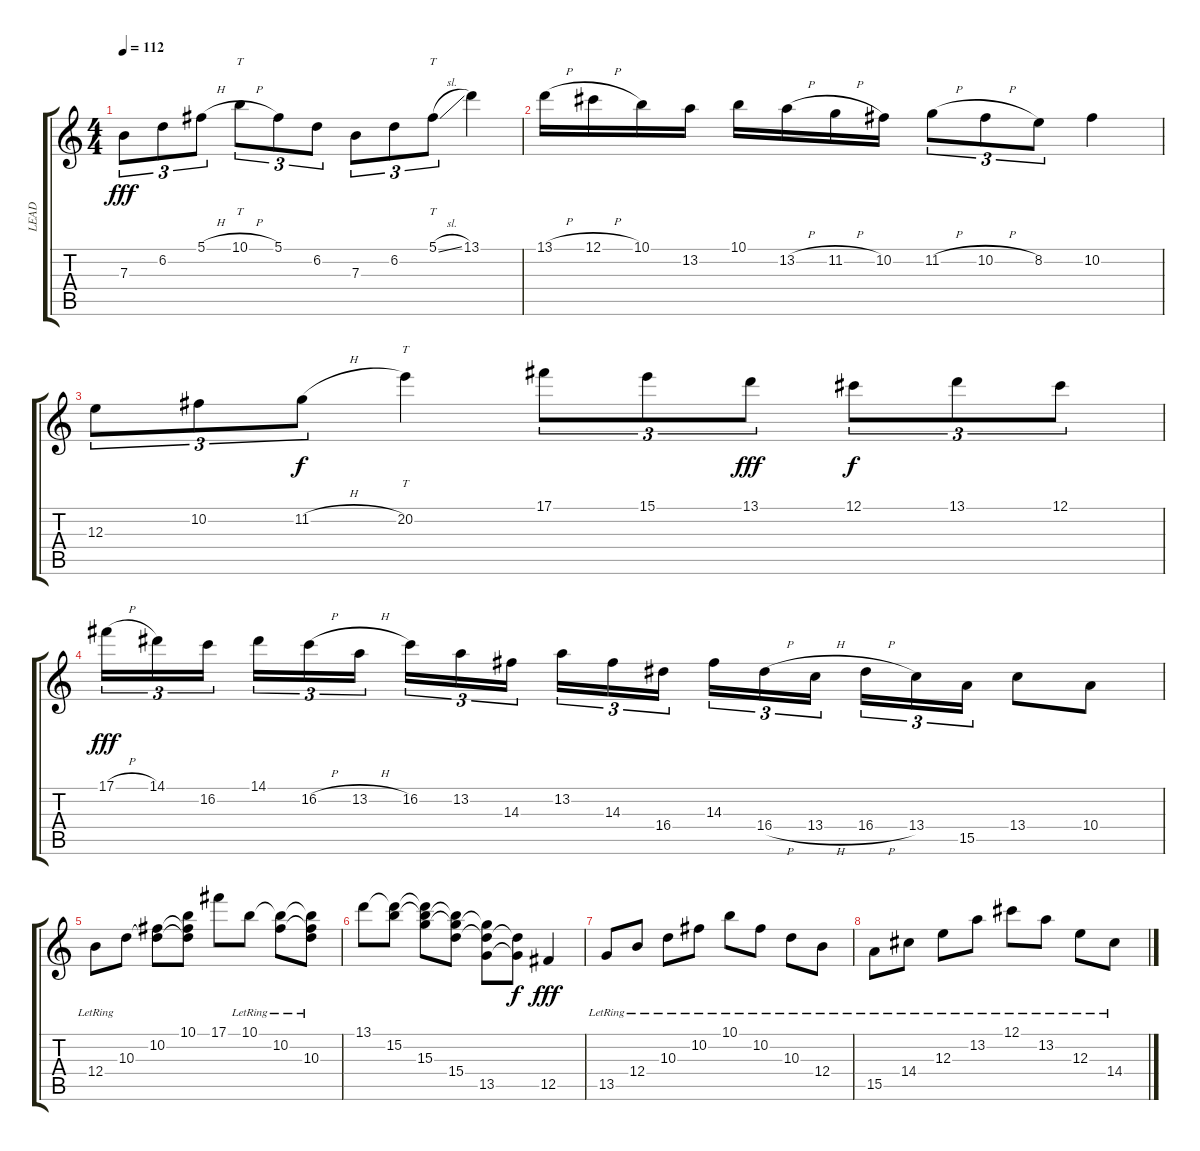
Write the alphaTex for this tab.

\track ("LEAD" "LEAD") {instrument distortionguitar}
\staff {score tabs}
\tuning (Db4 Ab3 E3 B2 Gb2 B1) {hide}
\ts (4 4)
\tempo 112
\clef g2
\ks c
7.3.8{tu (3 2) dy fff} 6.2.8{tu (3 2)} 5.1{h}.8{tu (3 2)} 10.1{h}.8{tt tu (3 2)} 5.1.8{tu (3 2)} 6.2.8{tu (3 2)} 7.3.8{tu (3 2)} 6.2.8{tu (3 2)} 5.1{sl}.8{tt tu (3 2)} 13.1.4 |
13.1{h}.16 12.1{h}.16 10.1.16 13.2.16 10.1.16 13.2{h}.16 11.2{h}.16 10.2.16 11.2{h}.8{tu (3 2)} 10.2{h}.8{tu (3 2)} 8.2.8{tu (3 2)} 10.2.4 |
12.3.8{tu (3 2)} 10.2.8{tu (3 2)} 11.2{h}.8{tu (3 2) dy f} 20.2.4{tt} 17.1.8{tu (3 2)} 15.1.8{tu (3 2)} 13.1.8{tu (3 2) dy fff} 12.1.8{tu (3 2) dy f} 13.1.8{tu (3 2)} 12.1.8{tu (3 2)} |
17.1{h}.16{tu (3 2) dy fff} 14.1.16{tu (3 2)} 16.2.16{tu (3 2)} 14.1.16{tu (3 2)} 16.2{h}.16{tu (3 2)} 13.2{h}.16{tu (3 2)} 16.2.16{tu (3 2)} 13.2.16{tu (3 2)} 14.3.16{tu (3 2)} 13.2.16{tu (3 2)} 14.3.16{tu (3 2)} 16.4.16{tu (3 2)} 14.3.16{tu (3 2)} 16.4{h}.16{tu (3 2)} 13.4{h}.16{tu (3 2)} 16.4{h}.16{tu (3 2)} 13.4.16{tu (3 2)} 15.5.16{tu (3 2)} 13.4.8 10.4.8 |
12.4{lr}.8 10.3.8 (10.2 10.3{t}).8 (10.1 10.2{t} 10.3{t}).8 17.1.8 10.1{lr}.8 (10.1{t} 10.2{lr}).8 (10.1{t} 10.2{t} 10.3{lr}).8 |
13.1.8 (13.1{t} 15.2).8 (13.1{t} 15.2{t} 15.3).8 (15.2{t} 15.3{t} 15.4).8 (15.3{t} 15.4{t} 13.5).8 (15.4{t} 13.5{t}).8{dy f} 12.5.4{dy fff} |
13.5{lr}.8 12.4{lr}.8 10.3{lr}.8 10.2{lr}.8 10.1{lr}.8 10.2{lr}.8 10.3{lr}.8 12.4{lr}.8 |
15.5{lr}.8 14.4{lr}.8 12.3{lr}.8 13.2{lr}.8 12.1{lr}.8 13.2{lr}.8 12.3{lr}.8 14.4{lr}.8
